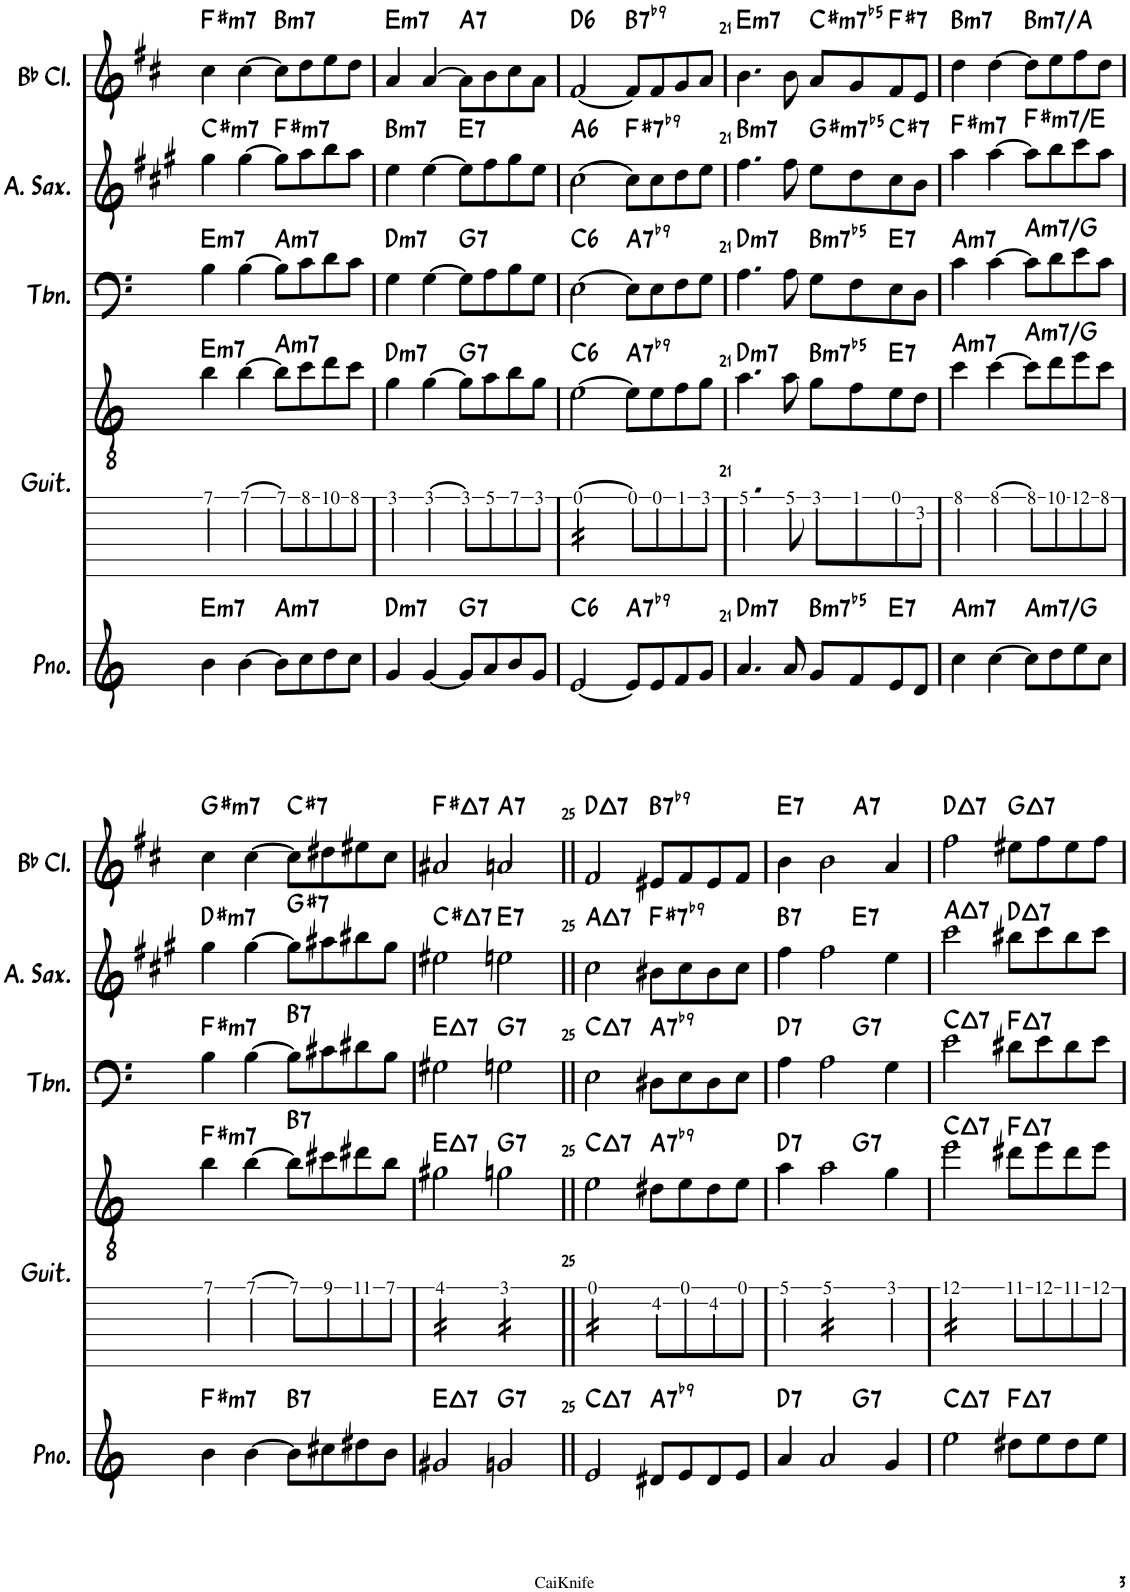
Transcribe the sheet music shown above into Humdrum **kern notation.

**kern	**harte	**kern	**kern	**harte	**kern	**harte	**kern	**harte	**kern	**harte
*part5	*part5	*part4	*part4	*part4	*part3	*part3	*part2	*part2	*part1	*part1
*staff6	*	*staff5	*staff4	*	*staff3	*	*staff2	*	*staff1	*
*I"钢琴	*	*I"原音吉他	*	*	*I"长号	*	*I"中音萨克斯	*	*I"降B调单簧管	*
!!LO:PB:g=z
*clefG2	*	*	*clefGv2	*	*clefF4	*	*clefG2	*	*clefG2	*
*	*	*	*	*	*	*	*Trd5c9	*	*Trd1c2	*
*k[]	*	*k[]	*k[]	*	*k[]	*	*k[f#c#g#]	*	*k[f#c#]	*
*M4/4	*	*M4/4	*M4/4	*	*M4/4	*	*M4/4	*	*M4/4	*
=18	=18	=18	=18	=18	=18	=18	=18	=18	=18	=18
!	!LO:H:kt=m7	!	!	!LO:H:kt=m7	!	!LO:H:kt=m7	!	!LO:H:kt=m7	!	!LO:H:kt=m7
4b\	E:min7	4b\	4b\	E:min7	4B\	E:min7	4gg#\	C#:min7	4cc#\	F#:min7
[4b\	.	[4b\	[4b\	.	[4B\	.	[4gg#\	.	[4cc#\	.
!	!LO:H:kt=m7	!	!	!LO:H:kt=m7	!	!LO:H:kt=m7	!	!LO:H:kt=m7	!	!LO:H:kt=m7
8b\L]	A:min7	8b\L]	8b\L]	A:min7	8B\L]	A:min7	8gg#\L]	F#:min7	8cc#\L]	B:min7
8cc\	.	8cc\	8cc\	.	8c\	.	8aa\	.	8dd\	.
8dd\	.	8dd\	8dd\	.	8d\	.	8bb\	.	8ee\	.
8cc\J	.	8cc\J	8cc\J	.	8c\J	.	8aa\J	.	8dd\J	.
=19	=19	=19	=19	=19	=19	=19	=19	=19	=19	=19
!	!LO:H:kt=m7	!	!	!LO:H:kt=m7	!	!LO:H:kt=m7	!	!LO:H:kt=m7	!	!LO:H:kt=m7
4g/	D:min7	4g\	4g\	D:min7	4G\	D:min7	4ee\	B:min7	4a/	E:min7
[4g/	.	[4g\	[4g\	.	[4G\	.	[4ee\	.	[4a/	.
!	!LO:H:kt=7	!	!	!LO:H:kt=7	!	!LO:H:kt=7	!	!LO:H:kt=7	!	!LO:H:kt=7
8g/L]	G:7	8g\L]	8g\L]	G:7	8G\L]	G:7	8ee\L]	E:7	8a\L]	A:7
8a/	.	8a\	8a\	.	8A\	.	8ff#\	.	8b\	.
8b/	.	8b\	8b\	.	8B\	.	8gg#\	.	8cc#\	.
8g/J	.	8g\J	8g\J	.	8G\J	.	8ee\J	.	8a\J	.
=20	=20	=20	=20	=20	=20	=20	=20	=20	=20	=20
!	!LO:H:kt=6	!	!	!LO:H:kt=6	!	!LO:H:kt=6	!	!LO:H:kt=6	!	!LO:H:kt=6
[2e/	C:maj6	[2e\	[2e\	C:maj6	[2E\	C:maj6	[2cc#\	A:maj6	[2f#/	D:maj6
!	!LO:H:kt=7	!	!	!LO:H:kt=7	!	!LO:H:kt=7	!	!LO:H:kt=7	!	!LO:H:kt=7
8e/L]	A:7(b9)	8e\L]	8e\L]	A:7(b9)	8E\L]	A:7(b9)	8cc#\L]	F#:7(b9)	8f#/L]	B:7(b9)
8e/	.	8e\	8e\	.	8E\	.	8cc#\	.	8f#/	.
8f/	.	8f\	8f\	.	8F\	.	8dd\	.	8g/	.
8g/J	.	8g\J	8g\J	.	8G\J	.	8ee\J	.	8a/J	.
=21	=21	=21	=21	=21	=21	=21	=21	=21	=21	=21
!	!LO:H:kt=m7	!	!	!LO:H:kt=m7	!	!LO:H:kt=m7	!	!LO:H:kt=m7	!	!LO:H:kt=m7
4.a/	D:min7	4.a\	4.a\	D:min7	4.A\	D:min7	4.ff#\	B:min7	4.b\	E:min7
8a/	.	8a\	8a\	.	8A\	.	8ff#\	.	8b\	.
!	!LO:H:kt=m7b5	!	!	!LO:H:kt=m7b5	!	!LO:H:kt=m7b5	!	!LO:H:kt=m7b5	!	!LO:H:kt=m7b5
8g/L	B:hdim7	8g\L	8g\L	B:hdim7	8G\L	B:hdim7	8ee\L	G#:hdim7	8a/L	C#:hdim7
8f/	.	8f\	8f\	.	8F\	.	8dd\	.	8g/	.
!	!LO:H:kt=7	!	!	!LO:H:kt=7	!	!LO:H:kt=7	!	!LO:H:kt=7	!	!LO:H:kt=7
8e/	E:7	8e\	8e\	E:7	8E\	E:7	8cc#\	C#:7	8f#/	F#:7
8d/J	.	8d\J	8d\J	.	8D\J	.	8b\J	.	8e/J	.
=22	=22	=22	=22	=22	=22	=22	=22	=22	=22	=22
!	!LO:H:kt=m7	!	!	!LO:H:kt=m7	!	!LO:H:kt=m7	!	!LO:H:kt=m7	!	!LO:H:kt=m7
4cc\	A:min7	4cc\	4cc\	A:min7	4c\	A:min7	4aa\	F#:min7	4dd\	B:min7
[4cc\	.	[4cc\	[4cc\	.	[4c\	.	[4aa\	.	[4dd\	.
!	!LO:H:kt=m7	!	!	!LO:H:kt=m7	!	!LO:H:kt=m7	!	!LO:H:kt=m7	!	!LO:H:kt=m7
8cc\L]	A:min7/b7	8cc\L]	8cc\L]	A:min7/b7	8c\L]	A:min7/b7	8aa\L]	F#:min7/b7	8dd\L]	B:min7/b7
8dd\	.	8dd\	8dd\	.	8d\	.	8bb\	.	8ee\	.
8ee\	.	8ee\	8ee\	.	8e\	.	8ccc#\	.	8ff#\	.
8cc\J	.	8cc\J	8cc\J	.	8c\J	.	8aa\J	.	8dd\J	.
!!LO:LB:g=z
=23	=23	=23	=23	=23	=23	=23	=23	=23	=23	=23
!	!LO:H:kt=m7	!	!	!LO:H:kt=m7	!	!LO:H:kt=m7	!	!LO:H:kt=m7	!	!LO:H:kt=m7
4b\	F#:min7	4b\	4b\	F#:min7	4B\	F#:min7	4gg#\	D#:min7	4cc#\	G#:min7
[4b\	.	[4b\	[4b\	.	[4B\	.	[4gg#\	.	[4cc#\	.
!	!LO:H:kt=7	!	!	!LO:H:kt=7	!	!LO:H:kt=7	!	!LO:H:kt=7	!	!LO:H:kt=7
8b\L]	B:7	8b\L]	8b\L]	B:7	8B\L]	B:7	8gg#\L]	G#:7	8cc#\L]	C#:7
8cc#X\	.	8cc#X\	8cc#X\	.	8c#X\	.	8aa#X\	.	8dd#X\	.
8dd#X\	.	8dd#X\	8dd#X\	.	8d#X\	.	8bb#X\	.	8ee#X\	.
8b\J	.	8b\J	8b\J	.	8B\J	.	8gg#\J	.	8cc#\J	.
=24	=24	=24	=24	=24	=24	=24	=24	=24	=24	=24
!	!LO:H:kt=7	!	!	!LO:H:kt=7	!	!LO:H:kt=7	!	!LO:H:kt=7	!	!LO:H:kt=7
2g#X/	E:maj7	2g#X\	2g#X\	E:maj7	2G#X\	E:maj7	2ee#X\	C#:maj7	2a#X/	F#:maj7
!	!LO:H:kt=7	!	!	!LO:H:kt=7	!	!LO:H:kt=7	!	!LO:H:kt=7	!	!LO:H:kt=7
2gn/	G:7	2gn\	2gn\	G:7	2Gn\	G:7	2een\	E:7	2an/	A:7
=25||	=25||	=25||	=25||	=25||	=25||	=25||	=25||	=25||	=25||	=25||
!	!LO:H:kt=7	!	!	!LO:H:kt=7	!	!LO:H:kt=7	!	!LO:H:kt=7	!	!LO:H:kt=7
2e/	C:maj7	2e\	2e\	C:maj7	2E\	C:maj7	2cc#\	A:maj7	2f#/	D:maj7
!	!LO:H:kt=7	!	!	!LO:H:kt=7	!	!LO:H:kt=7	!	!LO:H:kt=7	!	!LO:H:kt=7
8d#X/L	A:7(b9)	8d#X\L	8d#X\L	A:7(b9)	8D#X\L	A:7(b9)	8b#X\L	F#:7(b9)	8e#X/L	B:7(b9)
8e/	.	8e\	8e\	.	8E\	.	8cc#\	.	8f#/	.
8d#/	.	8d#\	8d#\	.	8D#\	.	8b#\	.	8e#/	.
8e/J	.	8e\J	8e\J	.	8E\J	.	8cc#\J	.	8f#/J	.
=26	=26	=26	=26	=26	=26	=26	=26	=26	=26	=26
!	!LO:H:kt=7	!	!	!LO:H:kt=7	!	!LO:H:kt=7	!	!LO:H:kt=7	!	!LO:H:kt=7
*^	*	*	*^	*	*^	*	*^	*	*^	*
4a/	2ryy	D:7	4a\	4a\	2ryy	D:7	4A\	2ryy	D:7	4ff#\	2ryy	B:7	4b\	2ryy	E:7
2a/	.	.	2a\	2a\	.	.	2A\	.	.	2ff#\	.	.	2b\	.	.
!	!	!LO:H:kt=7	!	!	!	!LO:H:kt=7	!	!	!LO:H:kt=7	!	!	!LO:H:kt=7	!	!	!LO:H:kt=7
.	2ryy	G:7	.	.	2ryy	G:7	.	2ryy	G:7	.	2ryy	E:7	.	2ryy	A:7
4g/	.	.	4g\	4g\	.	.	4G\	.	.	4ee\	.	.	4a/	.	.
=27	=27	=27	=27	=27	=27	=27	=27	=27	=27	=27	=27	=27	=27	=27	=27
!	!	!LO:H:kt=7	!	!	!	!LO:H:kt=7	!	!	!LO:H:kt=7	!	!	!LO:H:kt=7	!	!	!LO:H:kt=7
*	*	*	*	*v	*v	*	*	*	*	*v	*v	*	*v	*v	*
*v	*v	*	*	*	*	*v	*v	*	*	*	*	*
2ee\	C:maj7	2ee\	2ee\	C:maj7	2e\	C:maj7	2ccc#\	A:maj7	2ff#\	D:maj7
!	!LO:H:kt=7	!	!	!LO:H:kt=7	!	!LO:H:kt=7	!	!LO:H:kt=7	!	!LO:H:kt=7
8dd#X\L	F:maj7	8dd#X\L	8dd#X\L	F:maj7	8d#X\L	F:maj7	8bb#X\L	D:maj7	8ee#X\L	G:maj7
8ee\	.	8ee\	8ee\	.	8e\	.	8ccc#\	.	8ff#\	.
8dd#\	.	8dd#\	8dd#\	.	8d#\	.	8bb#\	.	8ee#\	.
8ee\J	.	8ee\J	8ee\J	.	8e\J	.	8ccc#\J	.	8ff#\J	.
=	=	=	=	=	=	=	=	=	=	=
*-	*-	*-	*-	*-	*-	*-	*-	*-	*-	*-
